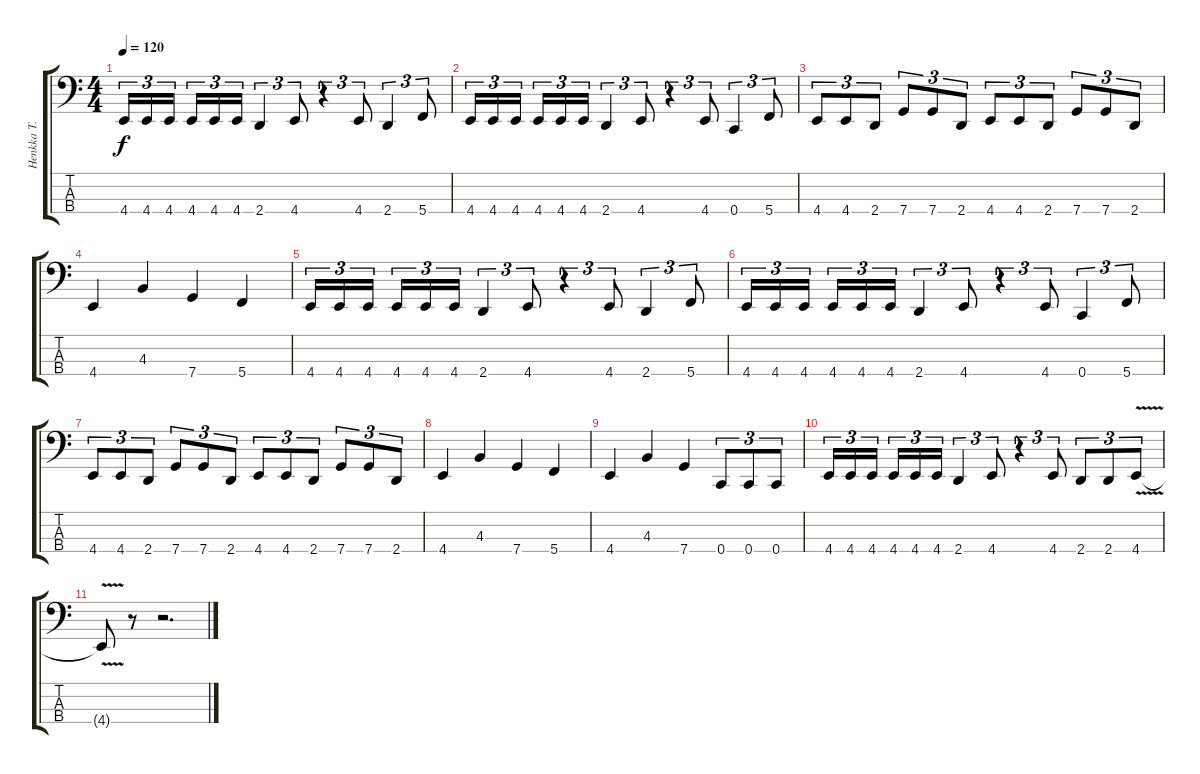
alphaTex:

\track ("Henkka T. Blacksmith [Bass]" "Henkka T. ") {instrument electricbasspick}
\staff {score tabs}
\tuning (F2 C2 G1 C1) {hide}
\ts (4 4)
\tempo 120
\clef f4
\ks c
4.4.16{tu (3 2) dy f} 4.4.16{tu (3 2)} 4.4.16{tu (3 2)} 4.4.16{tu (3 2)} 4.4.16{tu (3 2)} 4.4.16{tu (3 2)} 2.4.4{tu (3 2)} 4.4.8{tu (3 2)} r.4{tu (3 2)} 4.4.8{tu (3 2)} 2.4.4{tu (3 2)} 5.4.8{tu (3 2)} |
4.4.16{tu (3 2)} 4.4.16{tu (3 2)} 4.4.16{tu (3 2)} 4.4.16{tu (3 2)} 4.4.16{tu (3 2)} 4.4.16{tu (3 2)} 2.4.4{tu (3 2)} 4.4.8{tu (3 2)} r.4{tu (3 2)} 4.4.8{tu (3 2)} 0.4.4{tu (3 2)} 5.4.8{tu (3 2)} |
4.4.8{tu (3 2)} 4.4.8{tu (3 2)} 2.4.8{tu (3 2)} 7.4.8{tu (3 2)} 7.4.8{tu (3 2)} 2.4.8{tu (3 2)} 4.4.8{tu (3 2)} 4.4.8{tu (3 2)} 2.4.8{tu (3 2)} 7.4.8{tu (3 2)} 7.4.8{tu (3 2)} 2.4.8{tu (3 2)} |
4.4.4 4.3.4 7.4.4 5.4.4 |
4.4.16{tu (3 2)} 4.4.16{tu (3 2)} 4.4.16{tu (3 2)} 4.4.16{tu (3 2)} 4.4.16{tu (3 2)} 4.4.16{tu (3 2)} 2.4.4{tu (3 2)} 4.4.8{tu (3 2)} r.4{tu (3 2)} 4.4.8{tu (3 2)} 2.4.4{tu (3 2)} 5.4.8{tu (3 2)} |
4.4.16{tu (3 2)} 4.4.16{tu (3 2)} 4.4.16{tu (3 2)} 4.4.16{tu (3 2)} 4.4.16{tu (3 2)} 4.4.16{tu (3 2)} 2.4.4{tu (3 2)} 4.4.8{tu (3 2)} r.4{tu (3 2)} 4.4.8{tu (3 2)} 0.4.4{tu (3 2)} 5.4.8{tu (3 2)} |
4.4.8{tu (3 2)} 4.4.8{tu (3 2)} 2.4.8{tu (3 2)} 7.4.8{tu (3 2)} 7.4.8{tu (3 2)} 2.4.8{tu (3 2)} 4.4.8{tu (3 2)} 4.4.8{tu (3 2)} 2.4.8{tu (3 2)} 7.4.8{tu (3 2)} 7.4.8{tu (3 2)} 2.4.8{tu (3 2)} |
4.4.4 4.3.4 7.4.4 5.4.4 |
4.4.4 4.3.4 7.4.4 0.4.8{tu (3 2)} 0.4.8{tu (3 2)} 0.4.8{tu (3 2)} |
4.4.16{tu (3 2)} 4.4.16{tu (3 2)} 4.4.16{tu (3 2)} 4.4.16{tu (3 2)} 4.4.16{tu (3 2)} 4.4.16{tu (3 2)} 2.4.4{tu (3 2)} 4.4.8{tu (3 2)} r.4{tu (3 2)} 4.4.8{tu (3 2)} 2.4.8{tu (3 2)} 2.4.8{tu (3 2)} 4.4{v}.8{tu (3 2)} |
4.4{v t}.8 r.8 r.2{d}
